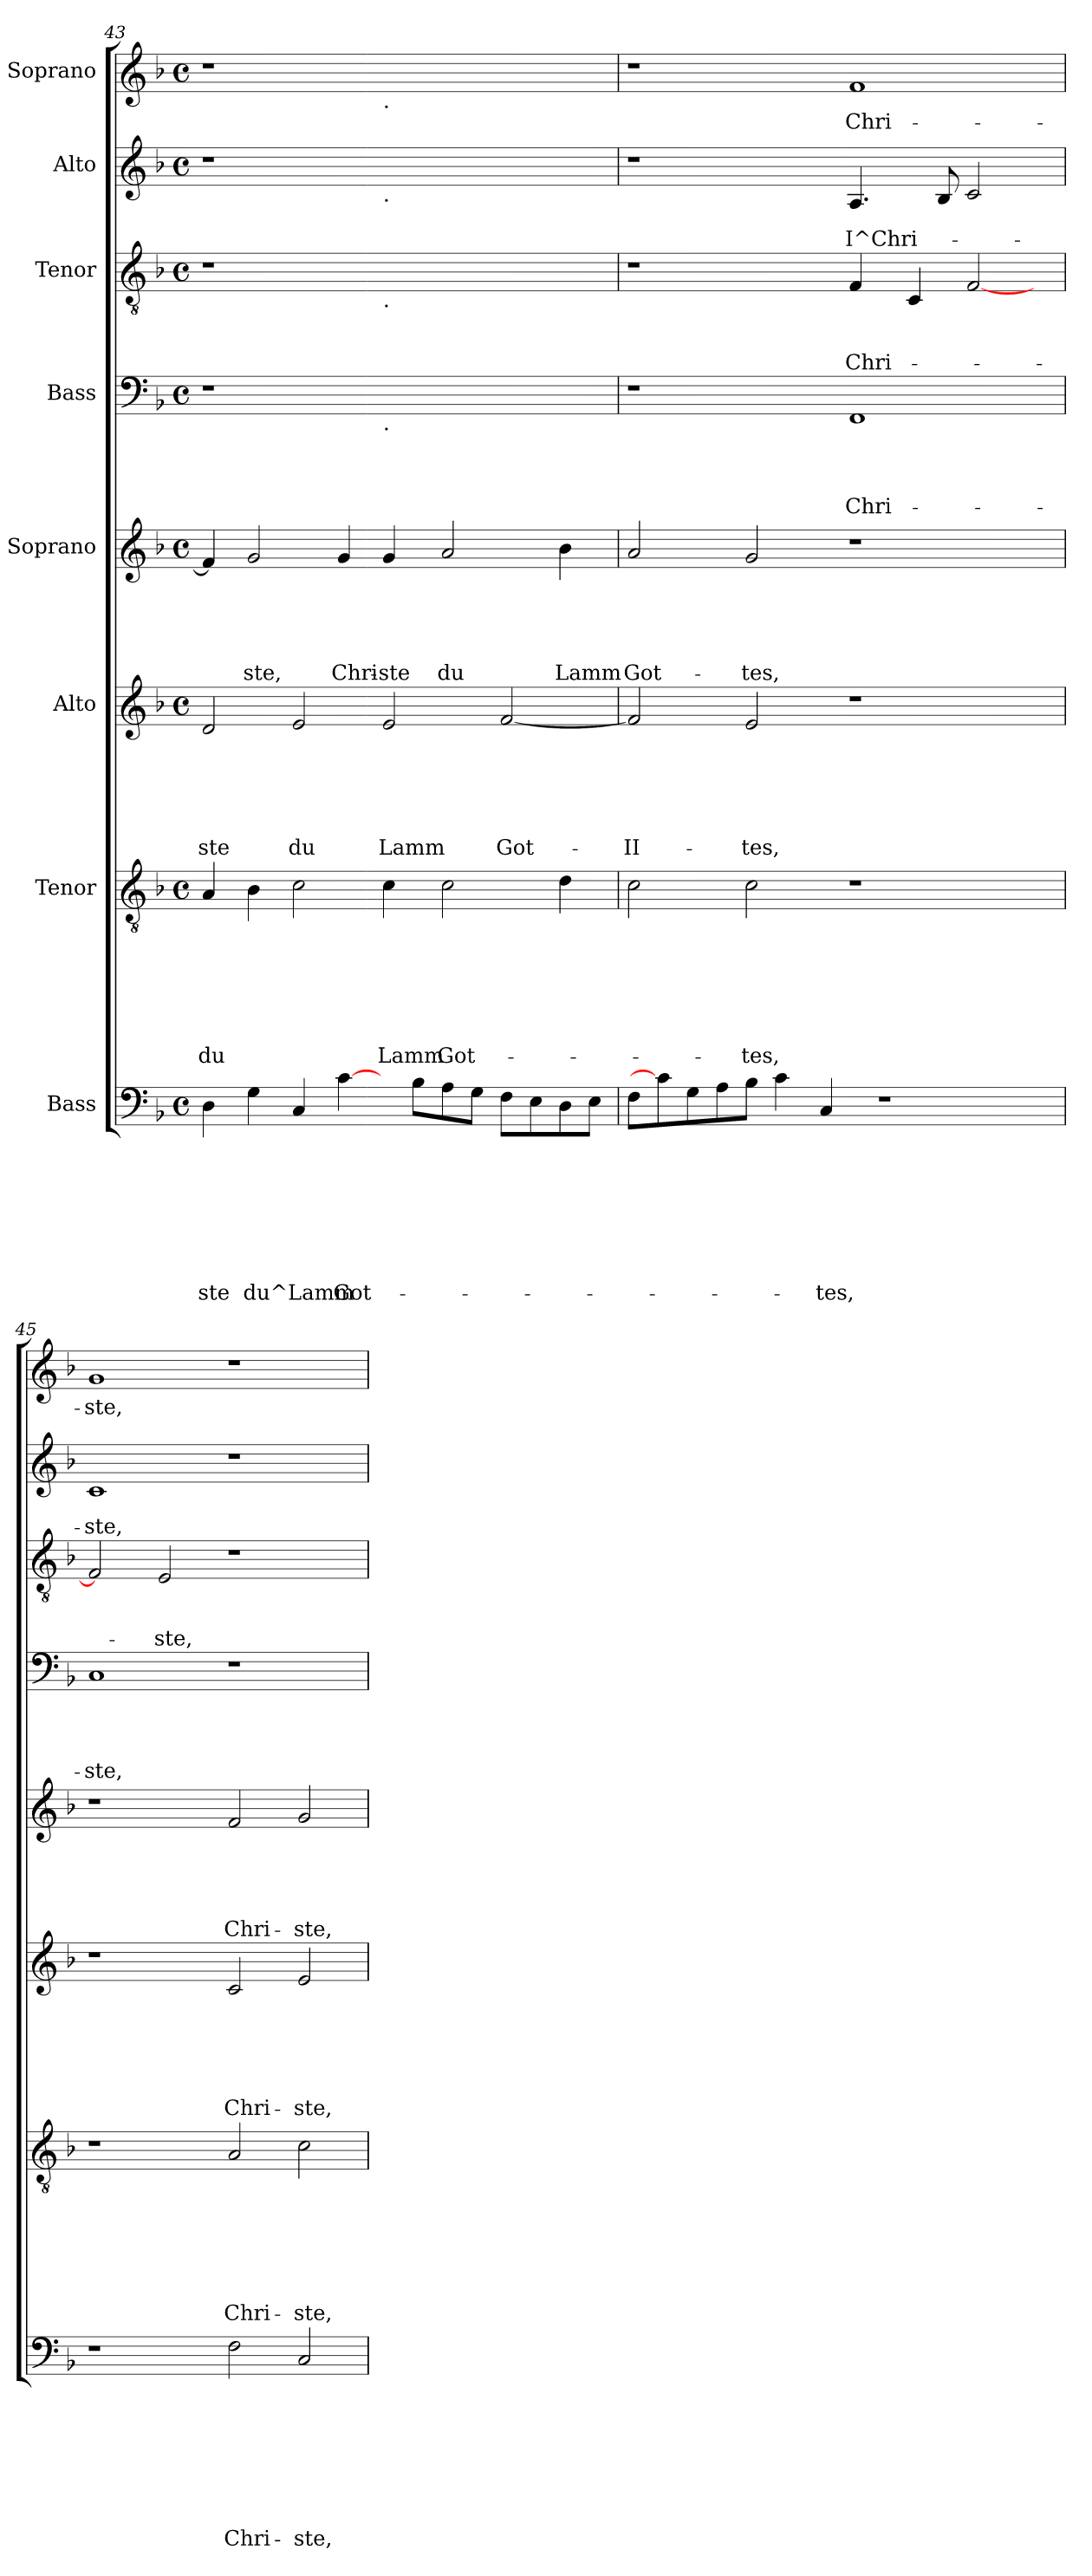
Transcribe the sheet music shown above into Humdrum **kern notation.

**kern	**text	**text	**text	**text	**text	**text	**text	**text	**kern	**text	**text	**text	**text	**text	**text	**text	**kern	**text	**text	**text	**text	**text	**text	**kern	**text	**text	**text	**text	**text	**kern	**text	**text	**text	**text	**kern	**text	**text	**text	**kern	**text	**text	**kern	**text
*part8	*part8	*part8	*part8	*part8	*part8	*part8	*part8	*part8	*part7	*part7	*part7	*part7	*part7	*part7	*part7	*part7	*part6	*part6	*part6	*part6	*part6	*part6	*part6	*part5	*part5	*part5	*part5	*part5	*part5	*part4	*part4	*part4	*part4	*part4	*part3	*part3	*part3	*part3	*part2	*part2	*part2	*part1	*part1
*staff8	*staff8	*staff8	*staff8	*staff8	*staff8	*staff8	*staff8	*staff8	*staff7	*staff7	*staff7	*staff7	*staff7	*staff7	*staff7	*staff7	*staff6	*staff6	*staff6	*staff6	*staff6	*staff6	*staff6	*staff5	*staff5	*staff5	*staff5	*staff5	*staff5	*staff4	*staff4	*staff4	*staff4	*staff4	*staff3	*staff3	*staff3	*staff3	*staff2	*staff2	*staff2	*staff1	*staff1
*I"Bass	*	*	*	*	*	*	*	*	*I"Tenor	*	*	*	*	*	*	*	*I"Alto	*	*	*	*	*	*	*I"Soprano	*	*	*	*	*	*I"Bass	*	*	*	*	*I"Tenor	*	*	*	*I"Alto	*	*	*I"Soprano	*
*clefF4	*	*	*	*	*	*	*	*	*clefGv2	*	*	*	*	*	*	*	*clefG2	*	*	*	*	*	*	*clefG2	*	*	*	*	*	*clefF4	*	*	*	*	*clefGv2	*	*	*	*clefG2	*	*	*clefG2	*
*k[b-]	*	*	*	*	*	*	*	*	*k[b-]	*	*	*	*	*	*	*	*k[b-]	*	*	*	*	*	*	*k[b-]	*	*	*	*	*	*k[b-]	*	*	*	*	*k[b-]	*	*	*	*k[b-]	*	*	*k[b-]	*
*F:	*	*	*	*	*	*	*	*	*F:	*	*	*	*	*	*	*	*F:	*	*	*	*	*	*	*F:	*	*	*	*	*	*F:	*	*	*	*	*F:	*	*	*	*F:	*	*	*F:	*
*M4/4	*	*	*	*	*	*	*	*	*M4/4	*	*	*	*	*	*	*	*M4/4	*	*	*	*	*	*	*M4/4	*	*	*	*	*	*M4/4	*	*	*	*	*M4/4	*	*	*	*M4/4	*	*	*M4/4	*
*met(c)	*	*	*	*	*	*	*	*	*met(c)	*	*	*	*	*	*	*	*met(c)	*	*	*	*	*	*	*met(c)	*	*	*	*	*	*met(c)	*	*	*	*	*met(c)	*	*	*	*met(c)	*	*	*met(c)	*
=43	=43	=43	=43	=43	=43	=43	=43	=43	=43	=43	=43	=43	=43	=43	=43	=43	=43	=43	=43	=43	=43	=43	=43	=43	=43	=43	=43	=43	=43	=43	=43	=43	=43	=43	=43	=43	=43	=43	=43	=43	=43	=43	=43
!	!	!	!	!	!	!	!	!LO:LY:b	!	!	!	!	!	!	!	!LO:LY:b	!	!	!	!	!	!	!LO:LY:b:rj	!	!	!	!	!	!	!	!	!	!	!	!	!	!	!	!	!	!	!	!
4D\	.	.	.	.	.	.	.	-ste	4A/	.	.	.	.	.	.	du	2d/	.	.	.	.	.	-ste	4f/]	.	.	.	.	.	1r	.	.	.	.	1r	.	.	.	1r	.	.	1r	.
!	!	!	!	!	!	!	!	!LO:LY:b	!	!	!	!	!	!	!	!	!	!	!	!	!	!	!	!	!	!	!	!	!LO:LY:b	!	!	!	!	!	!	!	!	!	!	!	!	!	!
4G\	.	.	.	.	.	.	.	du^Lamm	4B-\	.	.	.	.	.	.	.	.	.	.	.	.	.	.	2g/	.	.	.	.	-ste,	.	.	.	.	.	.	.	.	.	.	.	.	.	.
!	!	!	!	!	!	!	!	!	!	!	!	!	!	!	!	!	!	!	!	!	!	!	!LO:LY:b:rj	!	!	!	!	!	!	!	!	!	!	!	!	!	!	!	!	!	!	!	!
4C/	.	.	.	.	.	.	.	.	2c\	.	.	.	.	.	.	.	2e/	.	.	.	.	.	du	.	.	.	.	.	.	.	.	.	.	.	.	.	.	.	.	.	.	.	.
!	!	!	!	!	!	!	!	!LO:LY:b	!	!	!	!	!	!	!	!	!	!	!	!	!	!	!	!	!	!	!	!	!LO:LY:b	!	!	!	!	!	!	!	!	!	!	!	!	!	!
[4c\	.	.	.	.	.	.	.	Got-	.	.	.	.	.	.	.	.	.	.	.	.	.	.	.	4g/	.	.	.	.	Chri-	.	.	.	.	.	.	.	.	.	.	.	.	.	.
!	!	!	!	!	!	!	!	!	!	!	!	!	!	!	!	!	!	!	!	!	!	!	!	!	!	!	!	!	!	!	!	!	!	!	!	!	!	!	!	!	!	!LO:TX:b:t=.	!
!	!	!	!	!	!	!	!	!	!	!	!	!	!	!	!	!	!	!	!	!	!	!	!	!	!	!	!	!	!	!	!	!	!	!	!	!	!	!	!LO:TX:b:t=.	!	!	!	!
!	!	!	!	!	!	!	!	!	!	!	!	!	!	!	!	!	!	!	!	!	!	!	!	!	!	!	!	!	!	!	!	!	!	!	!LO:TX:b:t=.	!	!	!	!	!	!	!	!
!	!	!	!	!	!	!	!	!	!	!	!	!	!	!	!	!	!	!	!	!	!	!	!	!	!	!	!	!	!	!LO:TX:b:t=.	!	!	!	!	!	!	!	!	!	!	!	!	!
!	!	!	!	!	!	!	!	!	!	!	!	!	!	!	!	!LO:LY:b	!	!	!	!	!	!	!LO:LY:b:rj	!	!	!	!	!	!LO:LY:b	!	!	!	!	!	!	!	!	!	!	!	!	!	!
8ryy	.	.	.	.	.	.	.	.	4c\	.	.	.	.	.	.	Lamm	2e/	.	.	.	.	.	Lamm	4g/	.	.	.	.	-ste	1ryy	.	.	.	.	1ryy	.	.	.	1ryy	.	.	1ryy	.
8B-\L	.	.	.	.	.	.	.	.	.	.	.	.	.	.	.	.	.	.	.	.	.	.	.	.	.	.	.	.	.	.	.	.	.	.	.	.	.	.	.	.	.	.	.
!	!	!	!	!	!	!	!	!	!	!	!	!	!	!	!	!LO:LY:b	!	!	!	!	!	!	!	!	!	!	!	!	!LO:LY:b	!	!	!	!	!	!	!	!	!	!	!	!	!	!
8A\	.	.	.	.	.	.	.	.	2c\	.	.	.	.	.	.	Got-	.	.	.	.	.	.	.	2a/	.	.	.	.	du	.	.	.	.	.	.	.	.	.	.	.	.	.	.
8G\J	.	.	.	.	.	.	.	.	.	.	.	.	.	.	.	.	.	.	.	.	.	.	.	.	.	.	.	.	.	.	.	.	.	.	.	.	.	.	.	.	.	.	.
!	!	!	!	!	!	!	!	!	!	!	!	!	!	!	!	!	!	!	!	!	!	!	!LO:LY:b:rj	!	!	!	!	!	!	!	!	!	!	!	!	!	!	!	!	!	!	!	!
8F\L	.	.	.	.	.	.	.	.	.	.	.	.	.	.	.	.	[>2f/	.	.	.	.	.	Got-	.	.	.	.	.	.	.	.	.	.	.	.	.	.	.	.	.	.	.	.
8E\	.	.	.	.	.	.	.	.	.	.	.	.	.	.	.	.	.	.	.	.	.	.	.	.	.	.	.	.	.	.	.	.	.	.	.	.	.	.	.	.	.	.	.
!	!	!	!	!	!	!	!	!	!	!	!	!	!	!	!	!	!	!	!	!	!	!	!	!	!	!	!	!	!LO:LY:b	!	!	!	!	!	!	!	!	!	!	!	!	!	!
8D\	.	.	.	.	.	.	.	.	4d\	.	.	.	.	.	.	.	.	.	.	.	.	.	.	4b-\	.	.	.	.	Lamm	.	.	.	.	.	.	.	.	.	.	.	.	.	.
8E\J	.	.	.	.	.	.	.	.	.	.	.	.	.	.	.	.	.	.	.	.	.	.	.	.	.	.	.	.	.	.	.	.	.	.	.	.	.	.	.	.	.	.	.
!!LO:PB:g=z
=44	=44	=44	=44	=44	=44	=44	=44	=44	=44	=44	=44	=44	=44	=44	=44	=44	=44	=44	=44	=44	=44	=44	=44	=44	=44	=44	=44	=44	=44	=44	=44	=44	=44	=44	=44	=44	=44	=44	=44	=44	=44	=44	=44
!	!	!	!	!	!	!	!	!	!	!	!	!	!	!	!	!	!	!	!	!	!	!	!LO:LY:b:rj	!	!	!	!	!	!LO:LY:b	!	!	!	!	!	!	!	!	!	!	!	!	!	!
8F\L	.	.	.	.	.	.	.	.	2c\	.	.	.	.	.	.	.	2f/]	.	.	.	.	.	-II-	2a/	.	.	.	.	Got-	1r	.	.	.	.	1r	.	.	.	1r	.	.	1r	.
8c\]	.	.	.	.	.	.	.	.	.	.	.	.	.	.	.	.	.	.	.	.	.	.	.	.	.	.	.	.	.	.	.	.	.	.	.	.	.	.	.	.	.	.	.
8G\	.	.	.	.	.	.	.	.	.	.	.	.	.	.	.	.	.	.	.	.	.	.	.	.	.	.	.	.	.	.	.	.	.	.	.	.	.	.	.	.	.	.	.
8A\	.	.	.	.	.	.	.	.	.	.	.	.	.	.	.	.	.	.	.	.	.	.	.	.	.	.	.	.	.	.	.	.	.	.	.	.	.	.	.	.	.	.	.
!	!	!	!	!	!	!	!	!	!	!	!	!	!	!	!	!LO:LY:b	!	!	!	!	!	!	!LO:LY:b:rj	!	!	!	!	!	!LO:LY:b	!	!	!	!	!	!	!	!	!	!	!	!	!	!
8B-\J	.	.	.	.	.	.	.	.	2c\	.	.	.	.	.	.	-tes,	2e/	.	.	.	.	.	-tes,	2g/	.	.	.	.	-tes,	.	.	.	.	.	.	.	.	.	.	.	.	.	.
4c\	.	.	.	.	.	.	.	.	.	.	.	.	.	.	.	.	.	.	.	.	.	.	.	.	.	.	.	.	.	.	.	.	.	.	.	.	.	.	.	.	.	.	.
!	!	!	!	!	!	!	!	!LO:LY:b	!	!	!	!	!	!	!	!	!	!	!	!	!	!	!	!	!	!	!	!	!	!	!	!	!	!	!	!	!	!	!	!	!	!	!
4C/	.	.	.	.	.	.	.	-tes,	.	.	.	.	.	.	.	.	.	.	.	.	.	.	.	.	.	.	.	.	.	.	.	.	.	.	.	.	.	.	.	.	.	.	.
!	!	!	!	!	!	!	!	!	!	!	!	!	!	!	!	!	!	!	!	!	!	!	!	!	!	!	!	!	!	!	!	!	!	!LO:LY:b	!	!	!	!LO:LY:b	!	!	!LO:LY:b:rj	!	!LO:LY:b
.	.	.	.	.	.	.	.	.	1r	.	.	.	.	.	.	.	1r	.	.	.	.	.	.	1r	.	.	.	.	.	1FF	.	.	.	Chri-	4F/	.	.	Chri-	4.A/	.	I^Chri-	1f	Chri-
1r	.	.	.	.	.	.	.	.	.	.	.	.	.	.	.	.	.	.	.	.	.	.	.	.	.	.	.	.	.	.	.	.	.	.	.	.	.	.	.	.	.	.	.
.	.	.	.	.	.	.	.	.	.	.	.	.	.	.	.	.	.	.	.	.	.	.	.	.	.	.	.	.	.	.	.	.	.	.	4C/	.	.	.	.	.	.	.	.
.	.	.	.	.	.	.	.	.	.	.	.	.	.	.	.	.	.	.	.	.	.	.	.	.	.	.	.	.	.	.	.	.	.	.	.	.	.	.	8B-/	.	.	.	.
.	.	.	.	.	.	.	.	.	.	.	.	.	.	.	.	.	.	.	.	.	.	.	.	.	.	.	.	.	.	.	.	.	.	.	[<2F/	.	.	.	2c/	.	.	.	.
.	.	.	.	.	.	.	.	.	8ryy	.	.	.	.	.	.	.	8ryy	.	.	.	.	.	.	8ryy	.	.	.	.	.	8ryy	.	.	.	.	8ryy	.	.	.	8ryy	.	.	8ryy	.
=45	=45	=45	=45	=45	=45	=45	=45	=45	=45	=45	=45	=45	=45	=45	=45	=45	=45	=45	=45	=45	=45	=45	=45	=45	=45	=45	=45	=45	=45	=45	=45	=45	=45	=45	=45	=45	=45	=45	=45	=45	=45	=45	=45
!	!	!	!	!	!	!	!	!	!	!	!	!	!	!	!	!	!	!	!	!	!	!	!	!	!	!	!	!	!	!	!	!	!	!LO:LY:b	!	!	!	!	!	!	!LO:LY:b:rj	!	!LO:LY:b
1r	.	.	.	.	.	.	.	.	1r	.	.	.	.	.	.	.	1r	.	.	.	.	.	.	1r	.	.	.	.	.	1C	.	.	.	-ste,	2F/]	.	.	.	1c	.	-ste,	1g	-ste,
!	!	!	!	!	!	!	!	!	!	!	!	!	!	!	!	!	!	!	!	!	!	!	!	!	!	!	!	!	!	!	!	!	!	!	!	!	!	!LO:LY:b	!	!	!	!	!
.	.	.	.	.	.	.	.	.	.	.	.	.	.	.	.	.	.	.	.	.	.	.	.	.	.	.	.	.	.	.	.	.	.	.	2E/	.	.	-ste,	.	.	.	.	.
!	!	!	!	!	!	!	!	!LO:LY:b	!	!	!	!	!	!	!	!LO:LY:b	!	!	!	!	!	!	!LO:LY:b:rj	!	!	!	!	!	!LO:LY:b	!	!	!	!	!	!	!	!	!	!	!	!	!	!
2F\	.	.	.	.	.	.	.	Chri-	2A/	.	.	.	.	.	.	Chri-	2c/	.	.	.	.	.	Chri-	2f/	.	.	.	.	Chri-	1r	.	.	.	.	1r	.	.	.	1r	.	.	1r	.
!	!	!	!	!	!	!	!	!LO:LY:b	!	!	!	!	!	!	!	!LO:LY:b	!	!	!	!	!	!	!LO:LY:b:rj	!	!	!	!	!	!LO:LY:b	!	!	!	!	!	!	!	!	!	!	!	!	!	!
2C/	.	.	.	.	.	.	.	-ste,	2c\	.	.	.	.	.	.	-ste,	2e/	.	.	.	.	.	-ste,	2g/	.	.	.	.	-ste,	.	.	.	.	.	.	.	.	.	.	.	.	.	.
=	=	=	=	=	=	=	=	=	=	=	=	=	=	=	=	=	=	=	=	=	=	=	=	=	=	=	=	=	=	=	=	=	=	=	=	=	=	=	=	=	=	=	=
*-	*-	*-	*-	*-	*-	*-	*-	*-	*-	*-	*-	*-	*-	*-	*-	*-	*-	*-	*-	*-	*-	*-	*-	*-	*-	*-	*-	*-	*-	*-	*-	*-	*-	*-	*-	*-	*-	*-	*-	*-	*-	*-	*-
